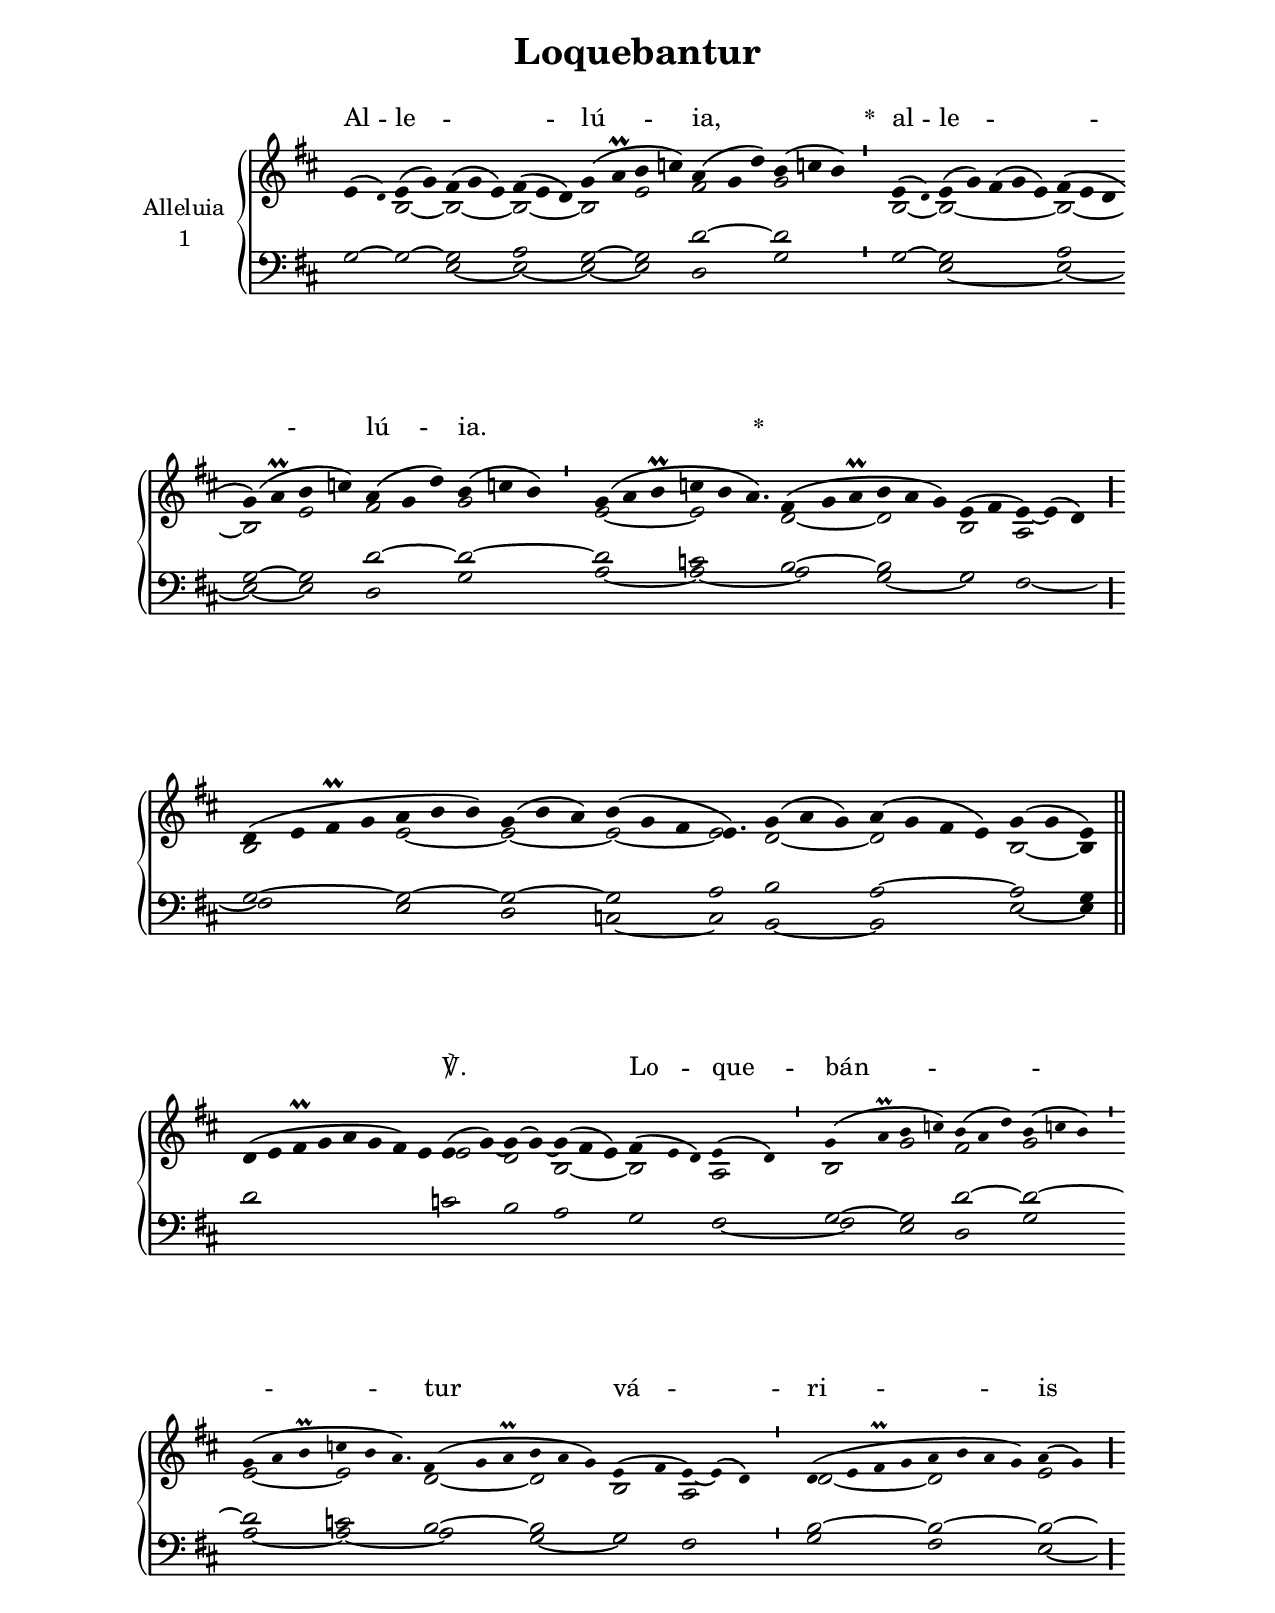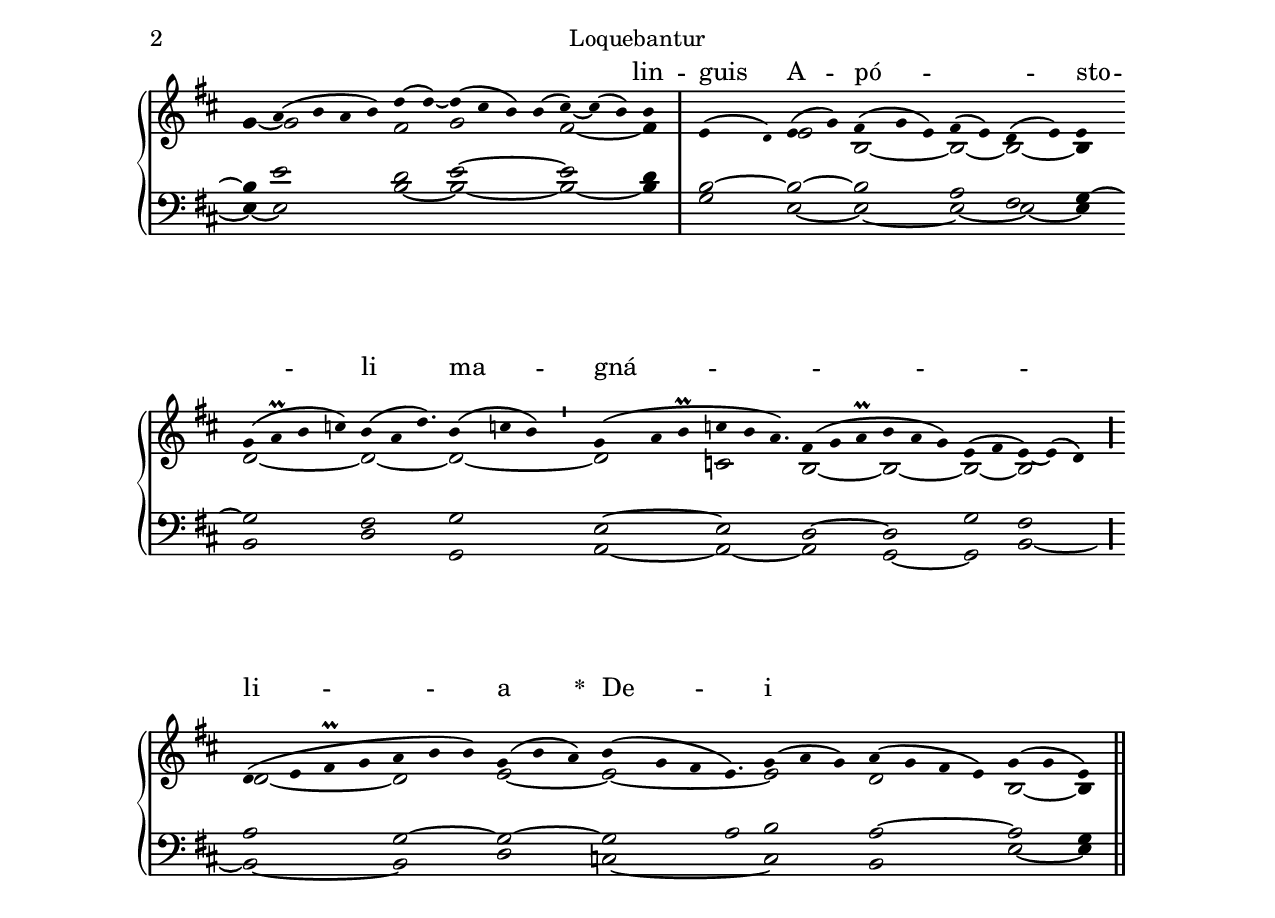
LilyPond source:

\version "2.18"
\include "gregorian.ly"
\include "noh2.ily"


%Page reference: page ii.86
%(volume.page)

global = {
 \key e \dorian
 \cadenzaOn 
}

\header {
  title = \markup \center-column {"Loquebantur" \vspace #1 }
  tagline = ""
  composer = ""
}

\paper {
 #(include-special-characters)
  oddHeaderMarkup = \markup \fill-line {
    \line {}
    \center-column {
      \on-the-fly #first-page     " "
      \on-the-fly #not-first-page "Loquebantur"
    }
    \line { \on-the-fly #print-page-number-check-first \fromproperty #'page:page-number-string }
  }
  evenHeaderMarkup = \markup \fill-line {
    \line { \on-the-fly #print-page-number-check-first \fromproperty #'page:page-number-string }
    \center-column { "Loquebantur" }
    \line {}
  }
}

chantText = \lyricmode {
Al -- le -- _ _ lú -- ia, _ 
\set stanza = " * " al -- le -- _ _ lú -- ia. _ 
\set stanza = " * " _ _ _ _ 
_ _ _ _ _ _ ℣. 
Lo -- que -- bán -- _ _ _ tur vá -- ri -- is _ _ _ _ lin -- guis 
A -- pó -- _ _ sto -- _ li 
ma -- gná -- _ _ li -- a 
\set stanza = " * " De -- i _ _ _ _ _ 
_ _ _ _ _ _ }

chantMusic = {
\tieDown   e'4 ( \once \tweak #'font-size #-4 d' ) e'4 ( g'4) fis'4 ( g'4 e'4) fis'4 ( e'4 d'4)  g'4 ( a'\prall b'4 c''4) a'4 ( g'4 d''4) b'4 ( c''4 b'4) \divisioMinima
 e'4 ( \once \tweak #'font-size #-4 d' ) e'4 ( g'4) fis'4 ( g'4 e'4) fis'4 ( e'4 d'4 \forceBreak
)  g'4 ( a'\prall b'4 c''4) a'4 ( g'4 d''4) b'4 ( c''4 b'4) \divisioMinima
  g'4 ( a'4 b'\prall c''4 b'4 a'4.) fis'4 ( g'4 a'\prall b'4 a'4 g'4) e'4 ( fis'4 e'4) ~ e'4 ( d'4) \divisioMaior \forceBreak

 d'4 ( e'4 fis'\prall g'4 a'4 b'4 b'4) g'4 ( b'4 a'4) b'4 ( g'4 fis'4 e'4.) g'4 ( a'4 g'4) a'4 ( g'4 fis'4 e'4) g'4 ( g'4 e'4) \finalis \forceBreak

 d'4 ( e'4 fis'\prall g'4 a'4 g'4 fis'4) e'4 e'4 ( g'4) ~ g'4 ( g'4) ~ g'4 ( fis'4 e'4) fis'4 ( \tiny e' d' 4) e'4 ( d'4) \divisioMinima
  g'4 ( a'\prall b'4 c''4) b'4 ( a'4 d''4) b'4 ( c''4 b'4) \divisioMinima \forceBreak

  g'4 ( a'4 b'\prall c''4 b'4 a'4.) fis'4 ( g'4 a'\prall b'4 a'4 g'4) e'4 ( fis'4 e'4) ~ e'4 ( d'4) \divisioMinima
 d'4 ( e'4 fis'\prall g'4 a'4 b'4 \tiny a' g' 4) a'4 ( g'4) \divisioMaior \forceBreak

 g'4 a'4 ( b'4 a'4 b'4) d''4 ( d''4) ~ d''4 ( cis''4 b'4) b'4 ( cis''4) ~ cis''4 ( b'4) b'4 \divisioMaxima
 e'4 ( \once \tweak #'font-size #-4 d' ) e'4 ( g'4) fis'4 ( g'4 e'4) fis'4 ( e'4) d'4 ( e'4) e'4  \forceBreak
  g'4 ( a'\prall b'4 c''4) b'4 ( a'4 d''4.) b'4 ( c''4 b'4) \divisioMinima
  g'4 ( a'4 b'\prall c''4 b'4 a'4.) fis'4 ( g'4 a'\prall b'4 a'4 g'4) e'4 ( fis'4 e'4) ~ e'4 ( d'4) \divisioMaior \forceBreak

 d'4 ( e'4 fis'\prall g'4 a'4 b'4 b'4) g'4 ( b'4 a'4) b'4 ( g'4 fis'4 e'4.) g'4 ( a'4 g'4) a'4 ( g'4 fis'4 e'4) g'4 ( g'4 e'4) \finalis

}

altoMusic = {
r2 b2 ~ b2*3/2 ~ b2*3/2 ~ b2 e'2 fis'2*3/2 g'2*3/2 \divisioMinima
b2 ~ b2*5/2 ~ b2*3/2 ~ b2 e'2 fis'2*3/2 g'2*3/2 e'2*3/2 ~ e'2*7/4 d'2*3/2 ~ d'2*3/2 b2 a2*3/2 \divisioMaior
b2*4/2 e'2*3/2 ~ e'2*3/2 ~ e'2*3/2 ~ e'2*3/4 d'2*3/2 ~ d'2*4/2 b2 ~ b4 \finalis
r2*8/2 e'2 d'2 b2*3/2 ~ b2*3/2 a2 b2 g'2 fis'2*3/2 g'2*3/2 e'2*3/2 ~ e'2*7/4 d'2*3/2 ~ d'2*3/2 b2 a2*3/2 \divisioMinima
d'2*4/2 ~ d'2*4/2 e'2 \divisioMaior
g'4 ~ g'2*4/2 fis'2 g'2*4/2 fis'2*3/2 ~ fis'4 \divisioMaxima
r2 e'2 b2*3/2 ~ b2 ~ b2 ~ b4 d'2*4/2 ~ d'2*7/4 ~ d'2*3/2 ~ d'2*3/2 c'2*7/4 b2*3/2 ~ b2*3/2 ~ b2 ~ b2*3/2 \divisioMaior
d'2*4/2 ~ d'2*3/2 e'2*3/2 ~ e'2*9/4 ~ e'2*3/2 d'2*4/2 b2 ~ b4 \finalis
}

tenorMusic = {
g2 ~ g2 ~ g2*3/2 a2*3/2 g2 ~ g2 d'2*3/2 ~ d'2*3/2 \divisioMinima
g2 ~ g2*5/2 a2*3/2 g2 ~ g2 d'2*3/2 ~ d'2*3/2 ~ d'2*3/2 c'2*7/4 b2*3/2 ~ b2*3/2 g2 r2*3/2 \divisioMaior
g2*4/2 ~ g2*3/2 ~ g2*3/2 ~ g2*3/2 a2*3/4 b2*3/2 a2*4/2 ~ a2 g4 \finalis
d'2*8/2 c'2 b2 a2*3/2 g2*3/2 r2 g2 ~ g2 d'2*3/2 ~ d'2*3/2 ~ d'2*3/2 c'2*7/4 b2*3/2 ~ b2*3/2 g2 fis2*3/2 \divisioMinima
b2*4/2 ~ b2*4/2 ~ b2 ~ \divisioMaior
b4 e'2*4/2 d'2 e'2*4/2 ~ e'2*3/2 d'4 \divisioMaxima
b2 ~ b2 ~ b2*3/2 a2 fis2 g4 ~ g2*4/2 fis2*7/4 g2*3/2 e2*3/2 ~ e2*7/4 d2*3/2 ~ d2*3/2 g2 fis2*3/2 \divisioMaior
a2*4/2 g2*3/2 ~ g2*3/2 ~ g2*3/2 a2*3/4 b2*3/2 a2*4/2 ~ a2 g4 \finalis
}

bassMusic = {
r2 r2 e2*3/2 ~ e2*3/2 ~ e2 ~ e2 d2*3/2 g2*3/2 \divisioMinima
r2 e2*5/2 ~ e2*3/2 ~ e2 ~ e2 d2*3/2 g2*3/2 a2*3/2 ~ a2*7/4 ~ a2*3/2 g2*3/2 ~ g2 fis2*3/2 ~ \divisioMaior
fis2*4/2 e2*3/2 d2*3/2 c2*3/2 ~ c2*3/4 b,2*3/2 ~ b,2*4/2 e2 ~ e4 \finalis
r2*18/2 fis2 ~ fis2 e2 d2*3/2 g2*3/2 a2*3/2 ~ a2*7/4 ~ a2*3/2 g2*3/2 ~ g2 r2*3/2 \divisioMinima
g2*4/2 fis2*4/2 e2 ~ \divisioMaior
e4 ~ e2*4/2 b2 ~ b2*4/2 ~ b2*3/2 ~ b4 \divisioMaxima
g2 e2 ~ e2*3/2 ~ e2 ~ e2 ~ e4 b,2*4/2 d2*7/4 g,2*3/2 a,2*3/2 ~ a,2*7/4 ~ a,2*3/2 g,2*3/2 ~ g,2 b,2*3/2 ~ \divisioMaior
b,2*4/2 ~ b,2*3/2 d2*3/2 c2*9/4 ~ c2*3/2 b,2*4/2 e2 ~ e4 \finalis
}

voiceLines = {
\voiceLineStyle


}

\score{
  <<
    \new GrandStaff <<
      \set GrandStaff.autoBeaming = ##f
      \set GrandStaff.instrumentName = \markup \center-column {
        "Alleluia"
        "1"
      }
      \new Staff = up <<
        \new Voice = "chant" {
          \voiceOne \global \chantMusic
        }
        \new Voice {
          \voiceTwo \global \altoMusic
        }
      >>

      \new Staff = down <<
        \clef bass
        \new Voice {
          \voiceOne \global \tenorMusic
        }
        \new Voice {
          \voiceTwo \global \bassMusic
        }
	\new Voice {
        \voiceThree \global \voiceLines
        }
      >>
    >>
    \new Lyrics \lyricsto chant {
      \chantText
    }
  >>
  \layout{
  }
  \midi{
    \tempo 4 = 125
  }
}
